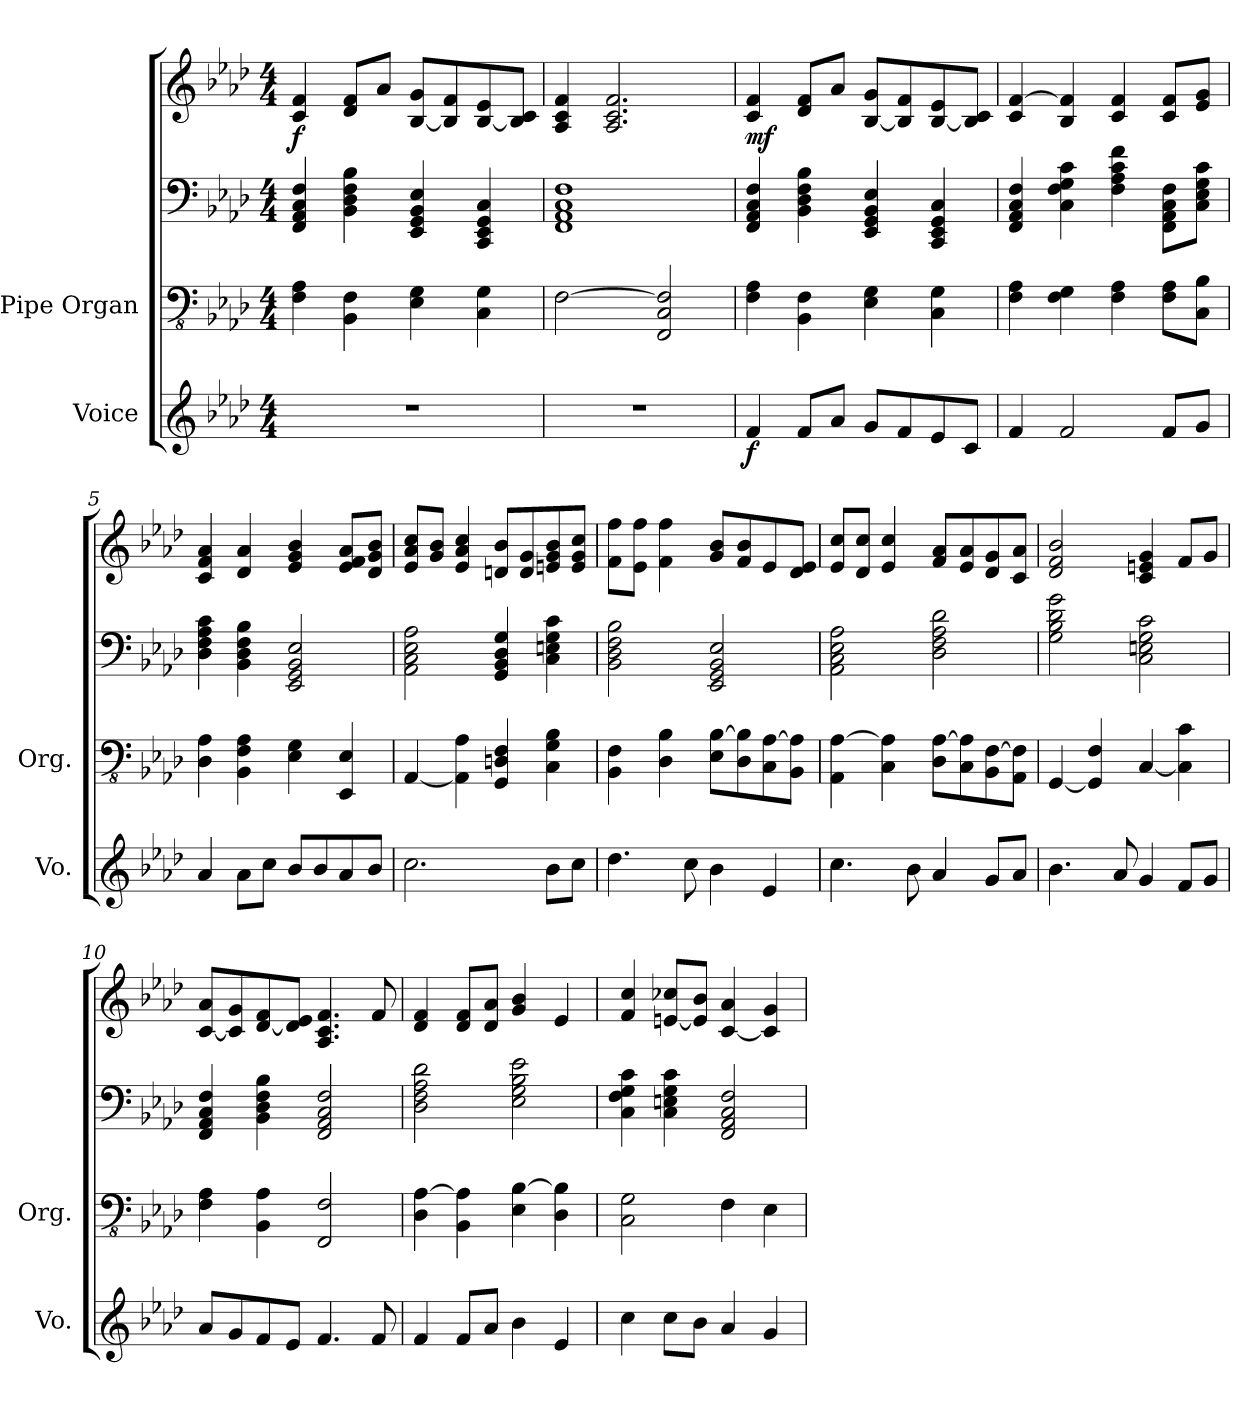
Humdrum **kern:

**kern	**dynam	**kern	**kern	**kern	**dynam
*part2	*part2	*part1	*part1	*part1	*part1
*staff4	*staff4	*staff3	*staff2	*staff1	*staff1/2/3
*I"Voice	*	*I"Pipe Organ	*	*	*
*I'Vo.	*	*I'Org.	*	*	*
*clefG2	*	*clefFv4	*clefF4	*clefG2	*
*k[b-e-a-d-]	*	*k[b-e-a-d-]	*k[b-e-a-d-]	*k[b-e-a-d-]	*
*M4/4	*	*M4/4	*M4/4	*M4/4	*
*MM100	*	*MM100	*MM100	*MM100	*
=1	=1	=1	=1	=1	=1
!	!	!	!	!	!LO:DY:b
1r	.	4FF\ 4AA-\	4FF/ 4AA-/ 4C/ 4F/	4c/ 4f/	f
.	.	4BBB-\ 4FF\	4BB-\ 4D-\ 4F\ 4B-\	8d-/ 8f/L	.
.	.	.	.	8a-/J	.
.	.	4EE-\ 4GG\	4EE-/ 4GG/ 4BB-/ 4E-/	[8B-/ 8g/L	.
.	.	.	.	8B-/] 8f/	.
.	.	4CC\ 4GG\	4CC/ 4EE-/ 4GG/ 4C/	[8B-/ 8e-/	.
.	.	.	.	8B-/] 8c/J	.
=2	=2	=2	=2	=2	=2
1r	.	[2FF\	1FF 1AA- 1C 1F	4A-/ 4c/ 4f/	.
.	.	.	.	2.A-/ 2.c/ 2.f/	.
.	.	2FFF/ 2CC/ 2FF/]	.	.	.
=3	=3	=3	=3	=3	=3
!	!LO:DY:b	!	!	!	!LO:DY:b
4f/	f	4FF\ 4AA-\	4FF/ 4AA-/ 4C/ 4F/	4c/ 4f/	mf
8f/L	.	4BBB-\ 4FF\	4BB-\ 4D-\ 4F\ 4B-\	8d-/ 8f/L	.
8a-/J	.	.	.	8a-/J	.
8g/L	.	4EE-\ 4GG\	4EE-/ 4GG/ 4BB-/ 4E-/	[8B-/ 8g/L	.
8f/	.	.	.	8B-/] 8f/	.
8e-/	.	4CC\ 4GG\	4CC/ 4EE-/ 4GG/ 4C/	[8B-/ 8e-/	.
8c/J	.	.	.	8B-/] 8c/J	.
=4	=4	=4	=4	=4	=4
4f/	.	4FF\ 4AA-\	4FF/ 4AA-/ 4C/ 4F/	4c/ [4f/	.
2f/	.	4FF\ 4GG\	4C\ 4F\ 4G\ 4c\	4B-/ 4f/]	.
.	.	4FF\ 4AA-\	4F\ 4A-\ 4c\ 4f\	4c/ 4f/	.
8f/L	.	8FF\ 8AA-\L	8FF\ 8AA-\ 8C\ 8F\L	8c/ 8f/L	.
8g/J	.	8CC\ 8BB-\J	8C\ 8E-\ 8G\ 8c\J	8e-/ 8g/J	.
=5	=5	=5	=5	=5	=5
4a-/	.	4DD-\ 4AA-\	4D-\ 4F\ 4A-\ 4c\	4c/ 4f/ 4a-/	.
8a-\L	.	4BBB-\ 4FF\ 4AA-\	4BB-\ 4D-\ 4F\ 4B-\	4d-/ 4a-/	.
8cc\J	.	.	.	.	.
8b-/L	.	4EE-\ 4GG\	2EE-/ 2GG/ 2BB-/ 2E-/	4e-/ 4g/ 4b-/	.
8b-/	.	.	.	.	.
8a-/	.	4EEE-/ 4EE-/	.	8e-/ 8f/ 8a-/L	.
8b-/J	.	.	.	8d-/ 8g/ 8b-/J	.
!!LO:LB:g=z
=6	=6	=6	=6	=6	=6
2.cc\	.	[4AAA-/	2AA-\ 2C\ 2E-\ 2A-\	8e-/ 8a-/ 8cc/L	.
.	.	.	.	8g/ 8b-/J	.
.	.	4AAA-\] 4AA-\	.	4e-/ 4a-/ 4cc/	.
.	.	4GGG/ 4DDn/ 4FF/	4GG/ 4BB-/ 4D-/ 4G/	8dn/ 8b-/L	.
.	.	.	.	8d/ 8g/	.
8b-\L	.	4CC\ 4GG\ 4BB-\	4C\ 4En\ 4G\ 4c\	8en/ 8g/ 8b-/	.
8cc\J	.	.	.	8e/ 8g/ 8cc/J	.
=7	=7	=7	=7	=7	=7
4.dd-\	.	4BBB-\ 4FF\	2BB-\ 2D-\ 2F\ 2B-\	8f\ 8ff\L	.
.	.	.	.	8e-\ 8ff\J	.
.	.	4DD-\ 4BB-\	.	4f\ 4ff\	.
8cc\	.	.	.	.	.
4b-\	.	8EE-\ [8BB-\L	2EE-/ 2GG/ 2BB-/ 2E-/	8g/ 8b-/L	.
.	.	8DD-\ 8BB-\]	.	8f/ 8b-/	.
4e-/	.	8CC\ [8AA-\	.	8e-/	.
.	.	8BBB-\ 8AA-\]J	.	8d-/ 8e-/J	.
=8	=8	=8	=8	=8	=8
4.cc\	.	4AAA-\ [4AA-\	2AA-\ 2C\ 2E-\ 2A-\	8e-/ 8cc/L	.
.	.	.	.	8d-/ 8cc/J	.
.	.	4CC\ 4AA-\]	.	4e-/ 4cc/	.
8b-\	.	.	.	.	.
4a-/	.	8DD-\ [8AA-\L	2D-\ 2F\ 2A-\ 2d-\	8f/ 8a-/L	.
.	.	8CC\ 8AA-\]	.	8e-/ 8a-/	.
8g/L	.	8BBB-\ [8FF\	.	8d-/ 8g/	.
8a-/J	.	8AAA-\ 8FF\]J	.	8c/ 8a-/J	.
=9	=9	=9	=9	=9	=9
4.b-\	.	[4GGG/	2G\ 2B-\ 2d-\ 2g\	2d-/ 2f/ 2b-/	.
.	.	4GGG/] 4FF/	.	.	.
8a-/	.	.	.	.	.
4g/	.	[4CC/	2C\ 2En\ 2G\ 2c\	4c/ 4en/ 4g/	.
8f/L	.	4CC\] 4C\	.	8f/L	.
8g/J	.	.	.	8g/J	.
!!LO:PB:g=z
=10	=10	=10	=10	=10	=10
8a-/L	.	4FF\ 4AA-\	4FF/ 4AA-/ 4C/ 4F/	[8c/ 8a-/L	.
8g/	.	.	.	8c/] 8g/	.
8f/	.	4BBB-\ 4AA-\	4BB-\ 4D-\ 4F\ 4B-\	[8d-/ 8f/	.
8e-/J	.	.	.	8d-/] 8e-/J	.
4.f/	.	2FFF/ 2FF/	2FF/ 2AA-/ 2C/ 2F/	4.A-/ 4.c/ 4.f/	.
8f/	.	.	.	8f/	.
=11	=11	=11	=11	=11	=11
4f/	.	4DD-\ [4AA-\	2D-\ 2F\ 2A-\ 2d-\	4d-/ 4f/	.
8f/L	.	4BBB-\ 4AA-\]	.	8d-/ 8f/L	.
8a-/J	.	.	.	8d-/ 8a-/J	.
4b-\	.	4EE-\ [4BB-\	2E-\ 2G\ 2B-\ 2e-\	4g/ 4b-/	.
4e-/	.	4DD-\ 4BB-\]	.	4e-/	.
=12	=12	=12	=12	=12	=12
4cc\	.	2CC\ 2GG\	4C\ 4F\ 4G\ 4c\	4f/ 4cc/	.
8cc\L	.	.	4C\ 4En\ 4G\ 4c\	[8en/ 8cc-X/L	.
8b-\J	.	.	.	8e/] 8b-/J	.
4a-/	.	4FF\	2FF/ 2AA-/ 2C/ 2F/	[4c/ 4a-/	.
4g/	.	4EE-\	.	4c/] 4g/	.
=	=	=	=	=	=
*-	*-	*-	*-	*-	*-
